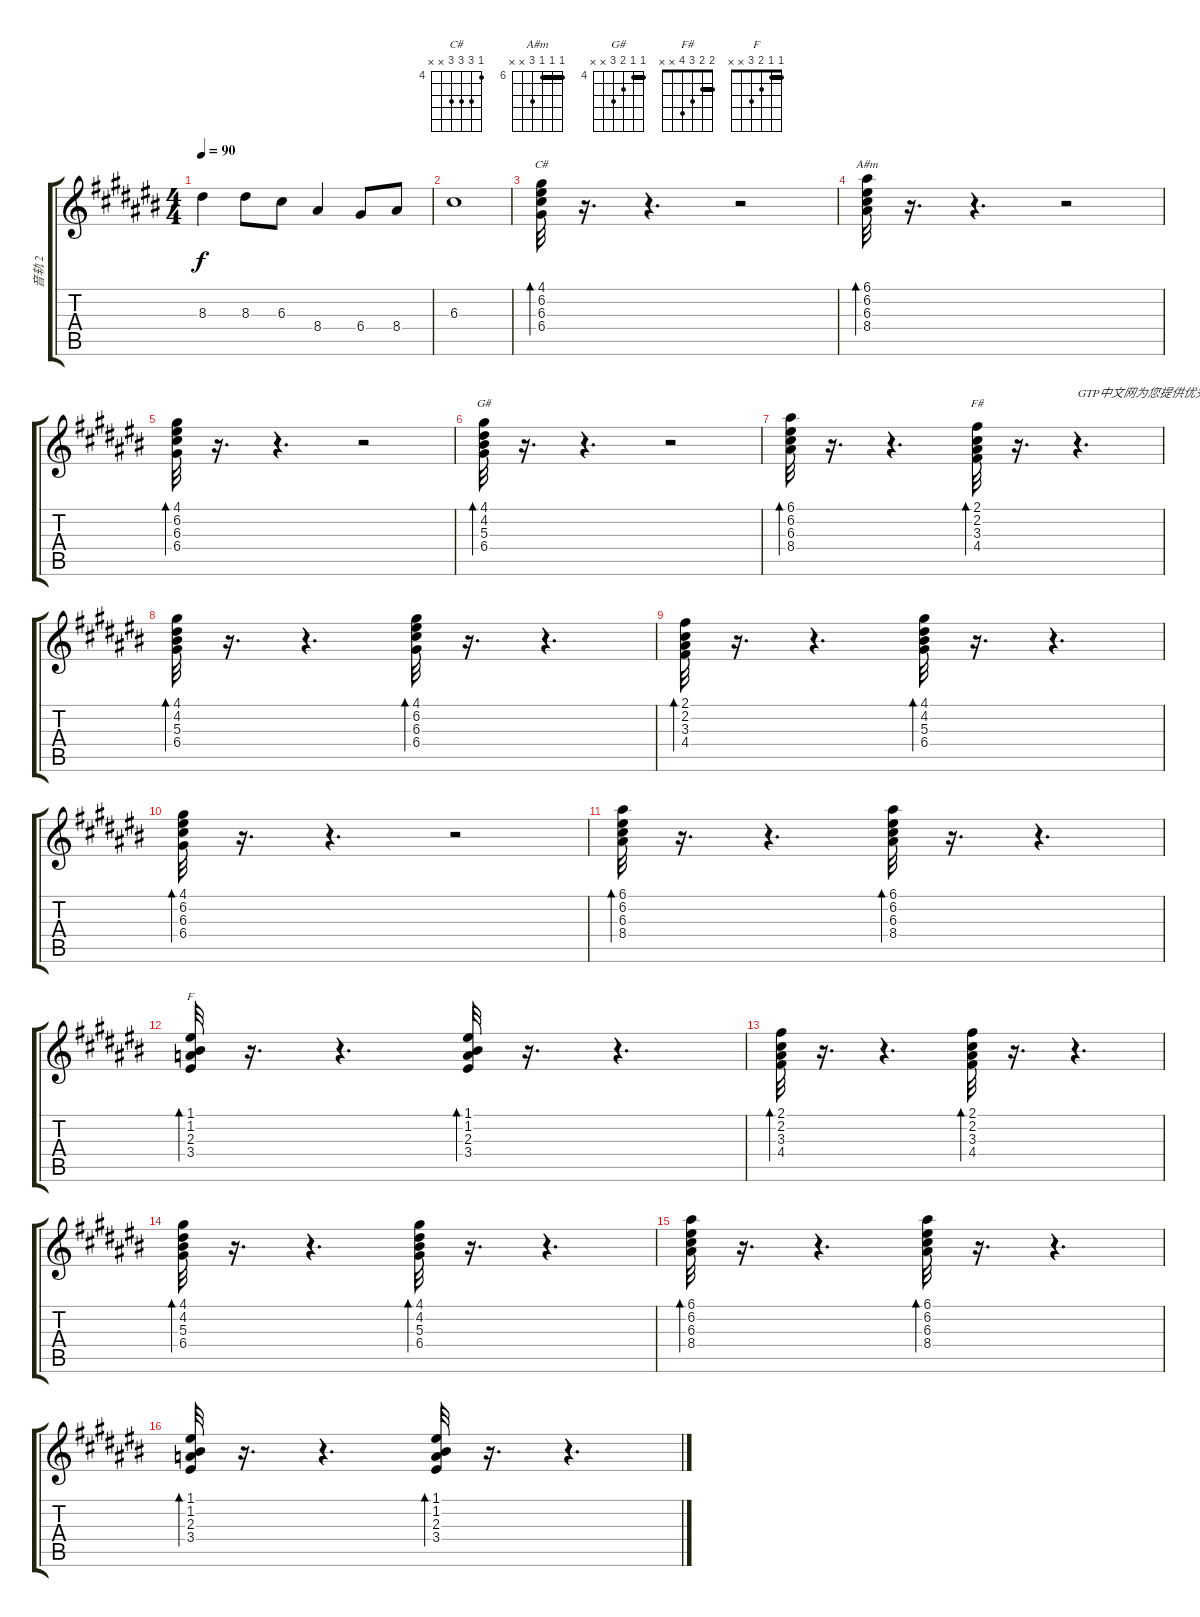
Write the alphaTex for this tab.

\track ("音轨 2" "音轨 2") {instrument overdrivenguitar}
\staff {score tabs}
\tuning (E4 B3 G3 D3 A2 E2) {hide}
\chord ("C#" 4 6 6 6 x x) {firstfret 4}
\chord ("A#m" 6 6 6 8 x x) {firstfret 6 barre 6}
\chord ("G#" 4 4 5 6 x x) {firstfret 4 barre 4}
\chord ("F#" 2 2 3 4 x x) {barre 2}
\chord ("F" 1 1 2 3 x x) {barre 1}
\ts (4 4)
\tempo 90
\clef g2
\ks c#
8.3.4{dy f} 8.3.8 6.3.8 8.4.4 6.4.8 8.4.8 |
6.3.1 |
(4.1 6.2 6.3 6.4).32{bd 60 ch "C#" volume 10 instrument electricguitarclean} r.16{d} r.4{d} r.2 |
(6.1 6.2 6.3 8.4).32{bd 60 ch "A#m"} r.16{d} r.4{d} r.2 |
(4.1 6.2 6.3 6.4).32{bd 60} r.16{d} r.4{d} r.2 |
(4.1 4.2 5.3 6.4).32{bd 60 ch "G#"} r.16{d} r.4{d} r.2 |
(6.1 6.2 6.3 8.4).32{bd 60} r.16{d} r.4{d} (2.1 2.2 3.3 4.4).32{bd 60 ch "F#"} r.16{d} r.4{d txt "GTP中文网为您提供优秀的谱子"} |
(4.1 4.2 5.3 6.4).32{bd 60} r.16{d} r.4{d} (4.1 6.2 6.3 6.4).32{bd 60} r.16{d} r.4{d} |
(2.1 2.2 3.3 4.4).32{bd 60} r.16{d} r.4{d} (4.1 4.2 5.3 6.4).32{bd 60} r.16{d} r.4{d} |
(4.1 6.2 6.3 6.4).32{bd 60} r.16{d} r.4{d} r.2 |
(6.1 6.2 6.3 8.4).32{bd 60} r.16{d} r.4{d} (6.1 6.2 6.3 8.4).32{bd 60} r.16{d} r.4{d} |
(1.1 1.2 2.3 3.4).32{bd 60 ch "F"} r.16{d} r.4{d} (1.1 1.2 2.3 3.4).32{bd 60} r.16{d} r.4{d} |
(2.1 2.2 3.3 4.4).32{bd 60} r.16{d} r.4{d} (2.1 2.2 3.3 4.4).32{bd 60} r.16{d} r.4{d} |
(4.1 4.2 5.3 6.4).32{bd 60} r.16{d} r.4{d} (4.1 4.2 5.3 6.4).32{bd 60} r.16{d} r.4{d} |
(6.1 6.2 6.3 8.4).32{bd 60} r.16{d} r.4{d} (6.1 6.2 6.3 8.4).32{bd 60} r.16{d} r.4{d} |
(1.1 1.2 2.3 3.4).32{bd 60} r.16{d} r.4{d} (1.1 1.2 2.3 3.4).32{bd 60} r.16{d} r.4{d}
